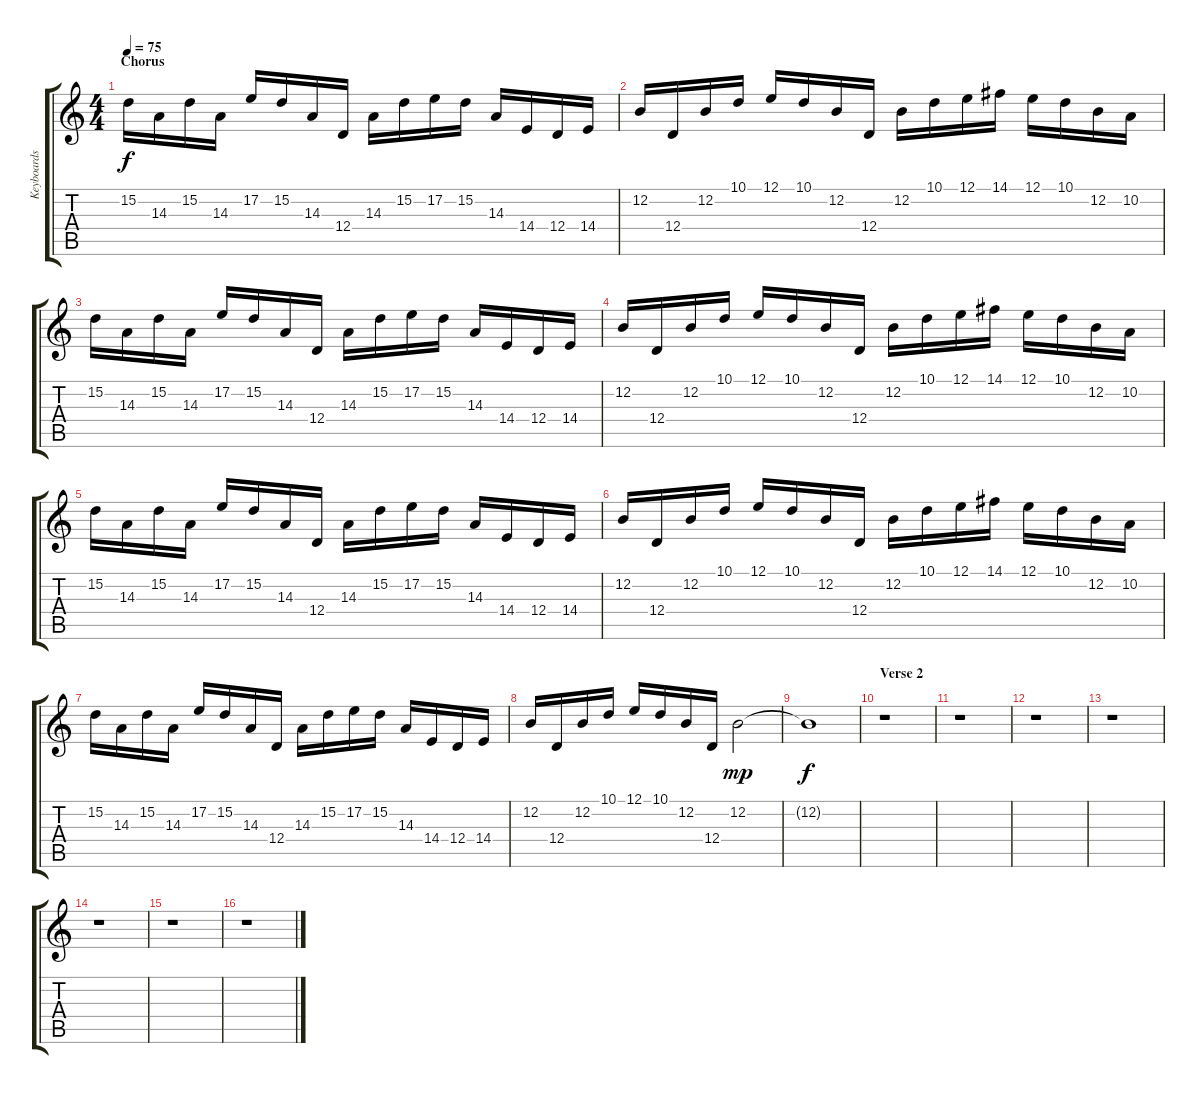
\track ("Keyboards" "Keyboards") {instrument synthstrings2}
\staff {score tabs}
\tuning (E4 B3 G3 D3 A2 E2) {hide}
\ts (4 4)
\section ("" "Chorus")
\tempo 75
\clef g2
\ks c
15.2.16{dy f volume 13 instrument pad3polysynth} 14.3.16 15.2.16 14.3.16 17.2.16 15.2.16 14.3.16 12.4.16 14.3.16 15.2.16 17.2.16 15.2.16 14.3.16 14.4.16 12.4.16 14.4.16 |
12.2.16 12.4.16 12.2.16 10.1.16 12.1.16 10.1.16 12.2.16 12.4.16 12.2.16 10.1.16 12.1.16 14.1.16 12.1.16 10.1.16 12.2.16 10.2.16 |
15.2.16 14.3.16 15.2.16 14.3.16 17.2.16 15.2.16 14.3.16 12.4.16 14.3.16 15.2.16 17.2.16 15.2.16 14.3.16 14.4.16 12.4.16 14.4.16 |
12.2.16 12.4.16 12.2.16 10.1.16 12.1.16 10.1.16 12.2.16 12.4.16 12.2.16 10.1.16 12.1.16 14.1.16 12.1.16 10.1.16 12.2.16 10.2.16 |
15.2.16 14.3.16 15.2.16 14.3.16 17.2.16 15.2.16 14.3.16 12.4.16 14.3.16 15.2.16 17.2.16 15.2.16 14.3.16 14.4.16 12.4.16 14.4.16 |
12.2.16 12.4.16 12.2.16 10.1.16 12.1.16 10.1.16 12.2.16 12.4.16 12.2.16 10.1.16 12.1.16 14.1.16 12.1.16 10.1.16 12.2.16 10.2.16 |
15.2.16 14.3.16 15.2.16 14.3.16 17.2.16 15.2.16 14.3.16 12.4.16 14.3.16 15.2.16 17.2.16 15.2.16 14.3.16 14.4.16 12.4.16 14.4.16 |
12.2.16 12.4.16 12.2.16 10.1.16 12.1.16 10.1.16 12.2.16 12.4.16 12.2.2{dy mp} |
12.2{t}.1{dy f} |
\section ("" "Verse 2")
r.1 |
r.1 |
r.1 |
r.1 |
r.1 |
r.1 |
r.1
